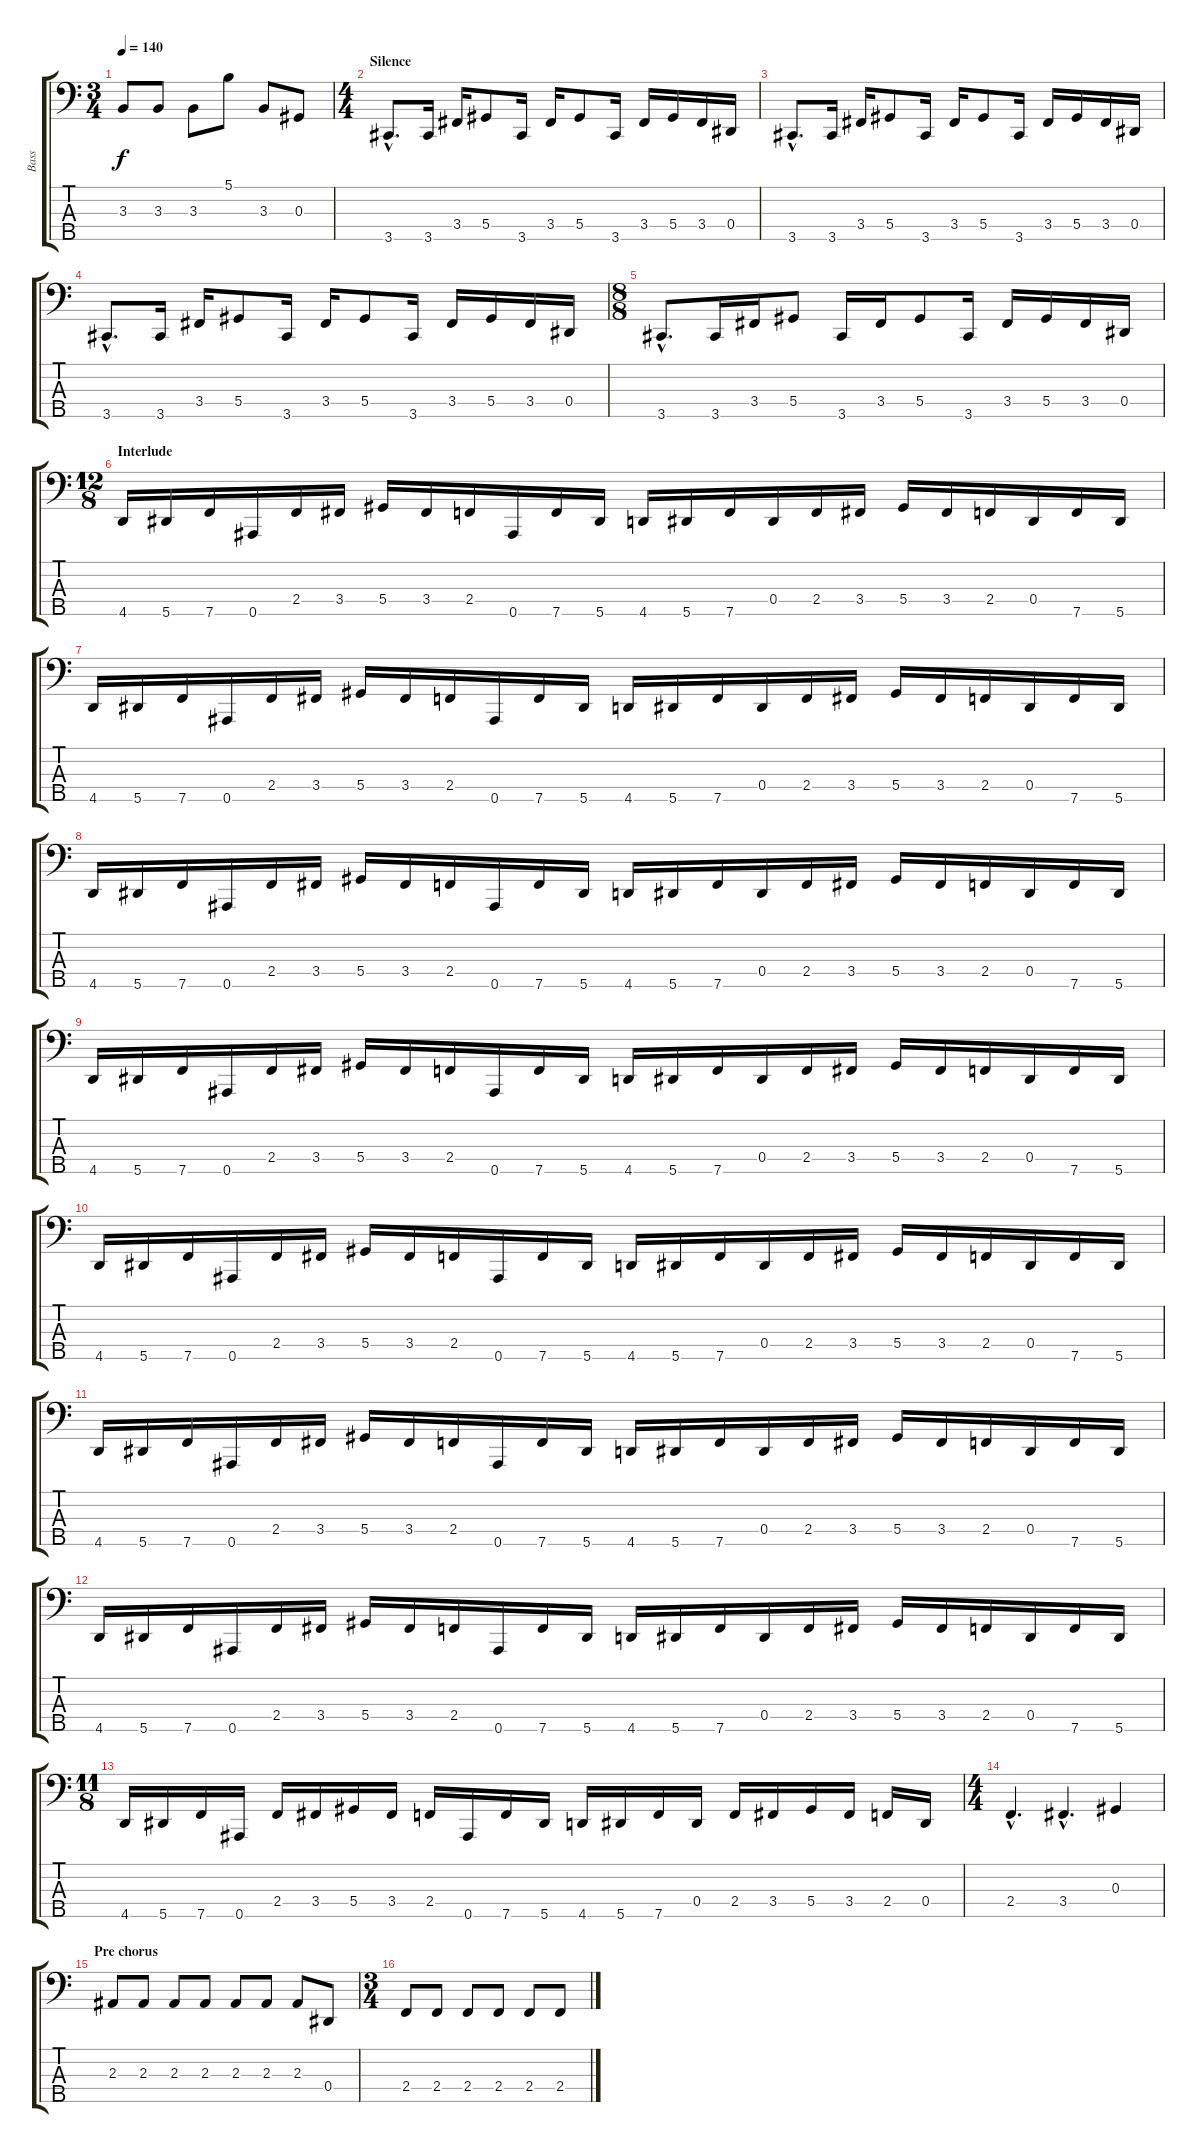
\track ("Bass" "Bass") {instrument electricbasspick}
\staff {score tabs}
\tuning (Gb2 Db2 Ab1 Eb1 Bb0) {hide}
\ts (3 4)
\tempo 140
\clef f4
\ks c
3.3.8{dy f} 3.3.8 3.3.8 5.1.8 3.3.8 0.3.8 |
\ts (4 4)
\section ("" "Silence")
3.5{hac}.8{d} 3.5.16 3.4.16 5.4.8 3.5.16 3.4.16 5.4.8 3.5.16 3.4.16 5.4.16 3.4.16 0.4.16 |
3.5{hac}.8{d} 3.5.16 3.4.16 5.4.8 3.5.16 3.4.16 5.4.8 3.5.16 3.4.16 5.4.16 3.4.16 0.4.16 |
3.5{hac}.8{d} 3.5.16 3.4.16 5.4.8 3.5.16 3.4.16 5.4.8 3.5.16 3.4.16 5.4.16 3.4.16 0.4.16 |
\ts (8 8)
3.5{hac}.8{d} 3.5.16 3.4.16 5.4.8 3.5.16 3.4.16 5.4.8 3.5.16 3.4.16 5.4.16 3.4.16 0.4.16 |
\ts (12 8)
\section ("" "Interlude")
4.5.16 5.5.16 7.5.16 0.5.16 2.4.16 3.4.16 5.4.16 3.4.16 2.4.16 0.5.16 7.5.16 5.5.16 4.5.16 5.5.16 7.5.16 0.4.16 2.4.16 3.4.16 5.4.16 3.4.16 2.4.16 0.4.16 7.5.16 5.5.16 |
4.5.16 5.5.16 7.5.16 0.5.16 2.4.16 3.4.16 5.4.16 3.4.16 2.4.16 0.5.16 7.5.16 5.5.16 4.5.16 5.5.16 7.5.16 0.4.16 2.4.16 3.4.16 5.4.16 3.4.16 2.4.16 0.4.16 7.5.16 5.5.16 |
4.5.16 5.5.16 7.5.16 0.5.16 2.4.16 3.4.16 5.4.16 3.4.16 2.4.16 0.5.16 7.5.16 5.5.16 4.5.16 5.5.16 7.5.16 0.4.16 2.4.16 3.4.16 5.4.16 3.4.16 2.4.16 0.4.16 7.5.16 5.5.16 |
4.5.16 5.5.16 7.5.16 0.5.16 2.4.16 3.4.16 5.4.16 3.4.16 2.4.16 0.5.16 7.5.16 5.5.16 4.5.16 5.5.16 7.5.16 0.4.16 2.4.16 3.4.16 5.4.16 3.4.16 2.4.16 0.4.16 7.5.16 5.5.16 |
4.5.16 5.5.16 7.5.16 0.5.16 2.4.16 3.4.16 5.4.16 3.4.16 2.4.16 0.5.16 7.5.16 5.5.16 4.5.16 5.5.16 7.5.16 0.4.16 2.4.16 3.4.16 5.4.16 3.4.16 2.4.16 0.4.16 7.5.16 5.5.16 |
4.5.16 5.5.16 7.5.16 0.5.16 2.4.16 3.4.16 5.4.16 3.4.16 2.4.16 0.5.16 7.5.16 5.5.16 4.5.16 5.5.16 7.5.16 0.4.16 2.4.16 3.4.16 5.4.16 3.4.16 2.4.16 0.4.16 7.5.16 5.5.16 |
4.5.16 5.5.16 7.5.16 0.5.16 2.4.16 3.4.16 5.4.16 3.4.16 2.4.16 0.5.16 7.5.16 5.5.16 4.5.16 5.5.16 7.5.16 0.4.16 2.4.16 3.4.16 5.4.16 3.4.16 2.4.16 0.4.16 7.5.16 5.5.16 |
\ts (11 8)
4.5.16 5.5.16 7.5.16 0.5.16 2.4.16 3.4.16 5.4.16 3.4.16 2.4.16 0.5.16 7.5.16 5.5.16 4.5.16 5.5.16 7.5.16 0.4.16 2.4.16 3.4.16 5.4.16 3.4.16 2.4.16 0.4.16 |
\ts (4 4)
2.4{hac}.4{d} 3.4{hac}.4{d} 0.3.4 |
\section ("" "Pre chorus")
2.3.8 2.3.8 2.3.8 2.3.8 2.3.8 2.3.8 2.3.8 0.4.8 |
\ts (3 4)
2.4.8 2.4.8 2.4.8 2.4.8 2.4.8 2.4.8
